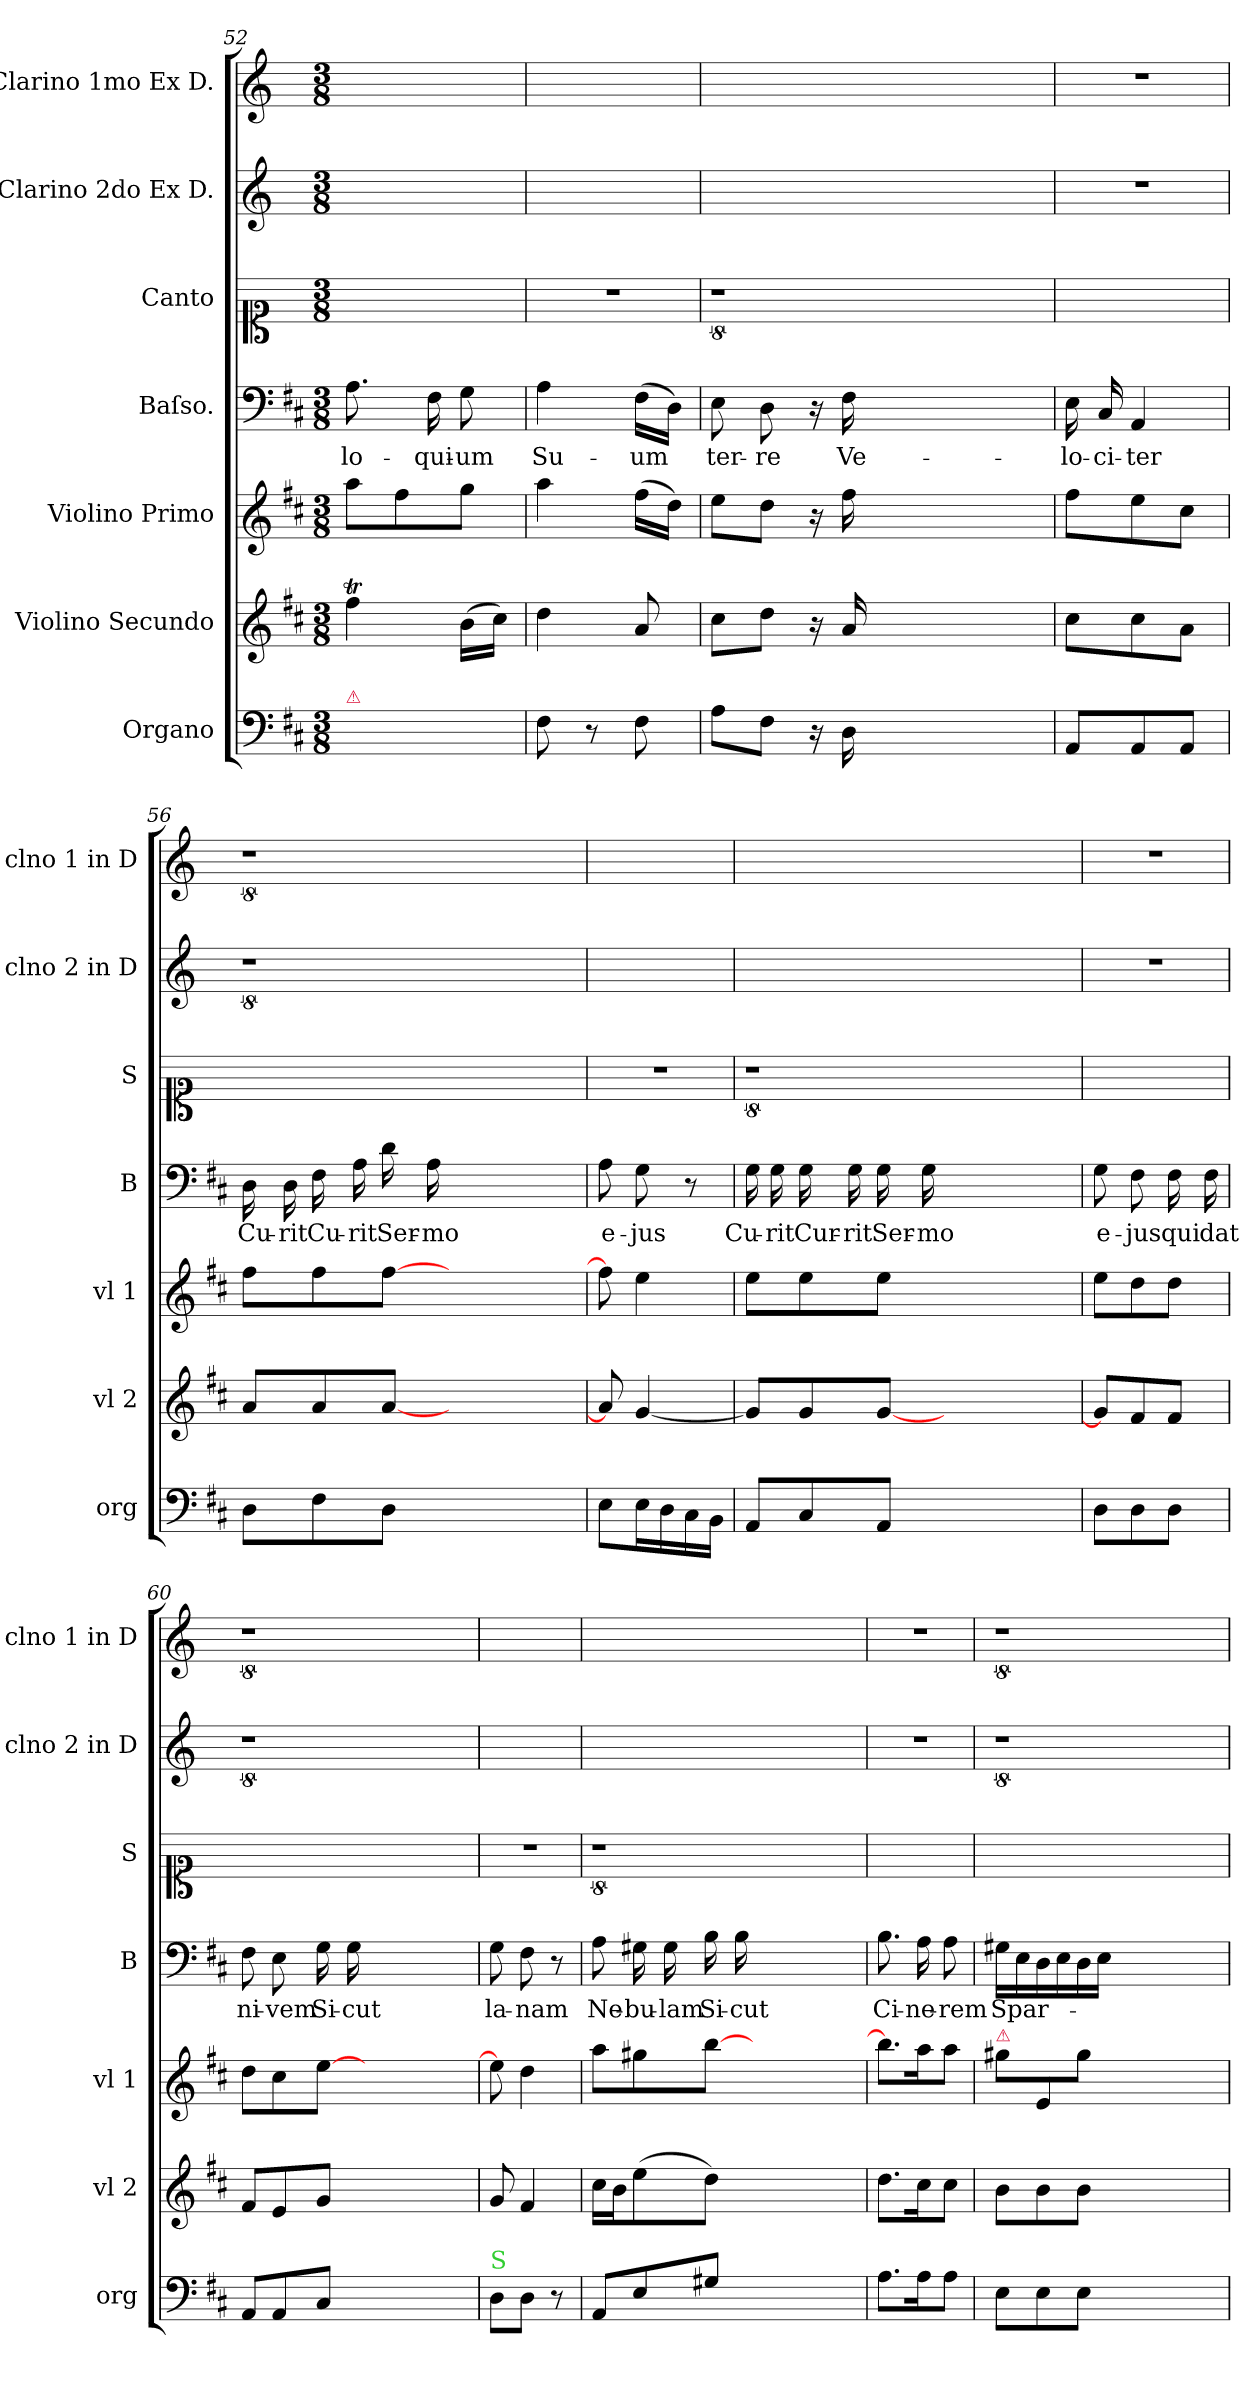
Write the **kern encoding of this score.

**kern	**kern	**kern	**kern	**text	**kern	**kern	**kern
*part7	*part6	*part5	*part4	*part4	*part3	*part2	*part1
*staff7	*staff6	*staff5	*staff4	*staff4	*staff3	*staff2	*staff1
*I"Organo	*I"Violino Secundo	*I"Violino Primo	*I"Baſso.	*	*I"Canto	*I"Clarino 2do Ex D.	*I"Clarino 1mo Ex D.
*I'org	*I'vl 2	*I'vl 1	*I'B	*	*I'S	*I'clno 2 in D	*I'clno 1 in D
*clefF4	*clefG2	*clefG2	*clefF4	*	*clefC1	*clefG2	*clefG2
*	*	*	*	*	*	*ITrd-1c-2	*ITrd-1c-2
*k[f#c#]	*k[f#c#]	*k[f#c#]	*k[f#c#]	*	*	*k[f#c#]	*k[f#c#]
*M3/8	*M3/8	*M3/8	*M3/8	*	*M3/8	*M3/8	*M3/8
=52	=52	=52	=52	=52	=52	=52	=52
!LO:TX:a:color=crimson:t=⚠	!	!	!	!	!	!	!
4D\yy	4ff#t\	8aa\L	8.A\	-lo-	4.ryy	4.ryy	4.ryy
.	.	8ff#\	.	.	.	.	.
.	.	.	16F#\	-qui-	.	.	.
8E\yy	(16b\LL	8gg\J	8G\	-um	.	.	.
.	16cc#\JJ)	.	.	.	.	.	.
=53	=53	=53	=53	=53	=53	=53	=53
8F#\	4dd\	4aa\	4A\	Su-	4.r	4.ryy	4.ryy
8r	.	.	.	.	.	.	.
8F#\	8a/	(16ff#\LL	(16F#\LL	-um	.	.	.
.	.	16dd\JJ)	16D\JJ)	.	.	.	.
=54	=54	=54	=54	=54	=54	=54	=54
8A\L	8cc#\L	8ee\L	8E\	ter-	8%9r	1ryy	1ryy
8F#\J	8dd\J	8dd\J	8D\	-re	.	.	.
16r	16r	16r	16r	.	.	.	.
16D\	16a/	16ff#\	16F#\	Ve-	.	.	.
2.ryy	2.ryy	2.ryy	2.ryy	.	.	.	.
.	.	.	.	.	.	8ryy	8ryy
=55	=55	=55	=55	=55	=55	=55	=55
8AA/L	8cc#\L	8ff#\L	16E\	-lo-	4.ryy	4.r	4.r
.	.	.	16C#/	-ci-	.	.	.
8AA/	8cc#\	8ee\	4AA/	-ter	.	.	.
8AA/J	8a\J	8cc#\J	.	.	.	.	.
=56	=56	=56	=56	=56	=56	=56	=56
8D\L	8a/L	8ff#\L	16D\	Cu-	1ryy	8%9r	8%9r
.	.	.	16D\	-rit	.	.	.
8F#\	8a/	8ff#\	16F#\	Cu-	.	.	.
.	.	.	16A\	-rit	.	.	.
8D\J	[8a/J	[8ff#\J	16d\	Ser-	.	.	.
.	.	.	16A\	-mo	.	.	.
2.ryy	2.ryy	2.ryy	2.ryy	.	.	.	.
.	.	.	.	.	8ryy	.	.
=57	=57	=57	=57	=57	=57	=57	=57
8E\L	8a/]	8ff#\]	8A\	e-	4.r	4.ryy	4.ryy
16E\L	[4g/	4ee\	8G\	-jus	.	.	.
16D\	.	.	.	.	.	.	.
16C#\	.	.	8r	.	.	.	.
16BB\JJ	.	.	.	.	.	.	.
=58	=58	=58	=58	=58	=58	=58	=58
8AA/L	8g/L]	8ee\L	16G\	Cu-	8%9r	1ryy	1ryy
.	.	.	16G\	-rit	.	.	.
!	!	!	!	!LO:LY:i	!	!	!
8C#/	8g/	8ee\	16G\	Cur-	.	.	.
!	!	!	!	!LO:LY:i	!	!	!
.	.	.	16G\	-rit	.	.	.
8AA/J	[8g/J	8ee\J	16G\	Ser-	.	.	.
.	.	.	16G\	-mo	.	.	.
2.ryy	2.ryy	2.ryy	2.ryy	.	.	.	.
.	.	.	.	.	.	8ryy	8ryy
=59	=59	=59	=59	=59	=59	=59	=59
8D\L	8g/L]	8ee\L	8G\	e-	4.ryy	4.r	4.r
8D\	8f#/	8dd\	8F#\	-jus	.	.	.
8D\J	8f#/J	8dd\J	16F#\	qui	.	.	.
.	.	.	16F#\	dat	.	.	.
=60	=60	=60	=60	=60	=60	=60	=60
8AA/L	8f#/L	8dd\L	8F#\	ni-	1ryy	8%9r	8%9r
8AA/	8e/	8cc#\	8E\	-vem	.	.	.
8C#/J	8g/J	[8ee\J	16G\	Si-	.	.	.
.	.	.	16G\	-cut	.	.	.
2.ryy	2.ryy	2.ryy	2.ryy	.	.	.	.
.	.	.	.	.	8ryy	.	.
=61	=61	=61	=61	=61	=61	=61	=61
!LO:TX:a:color=limegreen:t=S	!	!	!	!	!	!	!
8D\L	8g/	8ee\]	8G\	la-	4.r	4.ryy	4.ryy
8D\J	4f#/	4dd\	8F#\	-nam	.	.	.
8r	.	.	8r	.	.	.	.
=62	=62	=62	=62	=62	=62	=62	=62
8AA/L	16cc#\LL	8aa\L	8A\	Ne-	8%9r	1ryy	1ryy
.	16b\J	.	.	.	.	.	.
8E/	(8ee\	8gg#X\	16G#X\	-bu-	.	.	.
.	.	.	16G#\	-lam	.	.	.
8G#X/J	8dd\J)	[8bb\J	16B\	Si-	.	.	.
.	.	.	16B\	-cut	.	.	.
2.ryy	2.ryy	2.ryy	2.ryy	.	.	.	.
.	.	.	.	.	.	8ryy	8ryy
=63	=63	=63	=63	=63	=63	=63	=63
8.A\L	8.dd\L	8.bb\L]	8.B\	Ci-	4.ryy	4.r	4.r
16A\K	16cc#\K	16aa\K	16A\	-ne-	.	.	.
8A\J	8cc#\J	8aa\J	8A\	-rem	.	.	.
=64	=64	=64	=64	=64	=64	=64	=64
!	!	!LO:TX:a:color=crimson:t=⚠	!	!	!	!	!
8E\L	8b\L	8gg#X\L	16G#X\LL	Spar-	1ryy	8%9r	8%9r
.	.	.	16E\	.	.	.	.
8E\	8b\	8e/	16D\	.	.	.	.
.	.	.	16E\	.	.	.	.
8E\J	8b\J	8gg#\J	16D\	.	.	.	.
.	.	.	16E\JJ	.	.	.	.
2.ryy	2.ryy	2.ryy	2.ryy	.	.	.	.
.	.	.	.	.	8ryy	.	.
=	=	=	=	=	=	=	=
*-	*-	*-	*-	*-	*-	*-	*-
